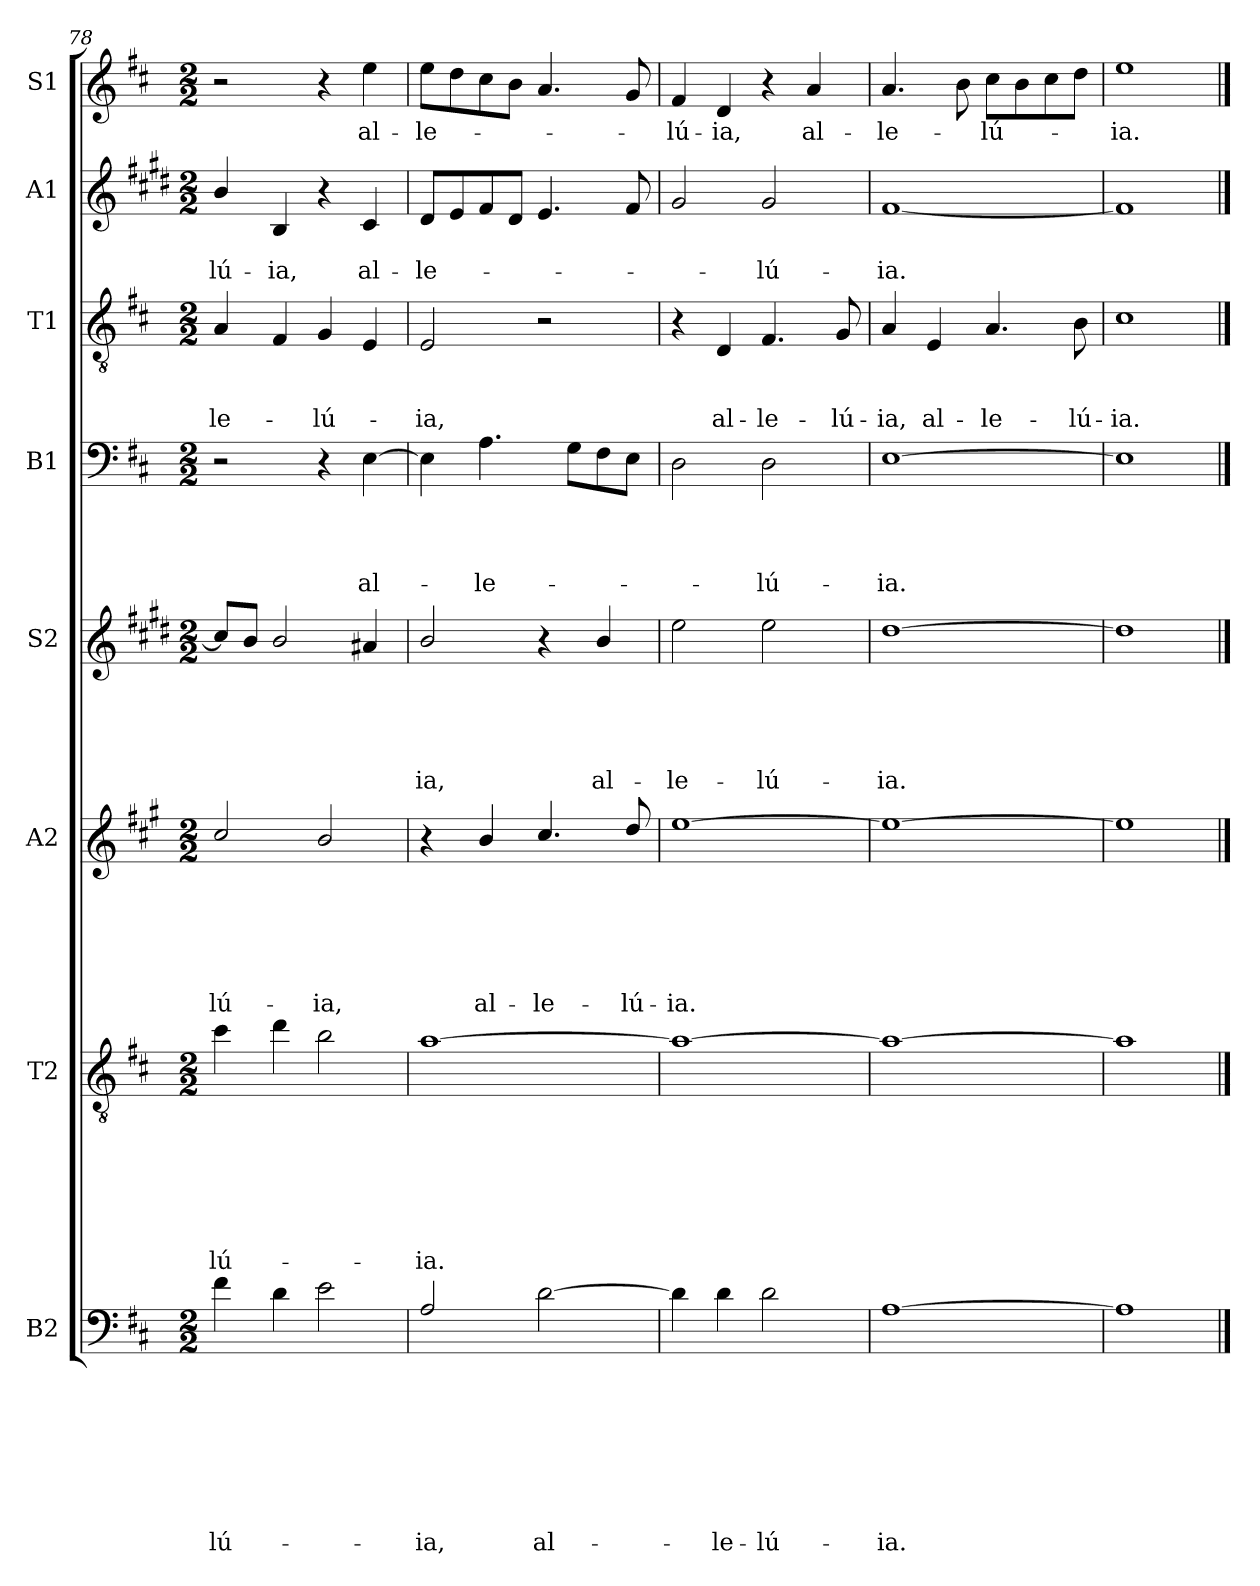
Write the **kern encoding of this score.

**kern	**text	**text	**text	**text	**text	**text	**text	**text	**kern	**text	**text	**text	**text	**text	**text	**text	**kern	**text	**text	**text	**text	**text	**text	**kern	**text	**text	**text	**text	**text	**kern	**text	**text	**text	**text	**kern	**text	**text	**text	**kern	**text	**text	**kern	**text
*part8	*part8	*part8	*part8	*part8	*part8	*part8	*part8	*part8	*part7	*part7	*part7	*part7	*part7	*part7	*part7	*part7	*part6	*part6	*part6	*part6	*part6	*part6	*part6	*part5	*part5	*part5	*part5	*part5	*part5	*part4	*part4	*part4	*part4	*part4	*part3	*part3	*part3	*part3	*part2	*part2	*part2	*part1	*part1
*staff8	*staff8	*staff8	*staff8	*staff8	*staff8	*staff8	*staff8	*staff8	*staff7	*staff7	*staff7	*staff7	*staff7	*staff7	*staff7	*staff7	*staff6	*staff6	*staff6	*staff6	*staff6	*staff6	*staff6	*staff5	*staff5	*staff5	*staff5	*staff5	*staff5	*staff4	*staff4	*staff4	*staff4	*staff4	*staff3	*staff3	*staff3	*staff3	*staff2	*staff2	*staff2	*staff1	*staff1
*I"B2	*	*	*	*	*	*	*	*	*I"T2	*	*	*	*	*	*	*	*I"A2	*	*	*	*	*	*	*I"S2	*	*	*	*	*	*I"B1	*	*	*	*	*I"T1	*	*	*	*I"A1	*	*	*I"S1	*
*clefF4	*	*	*	*	*	*	*	*	*clefGv2	*	*	*	*	*	*	*	*clefG2	*	*	*	*	*	*	*clefG2	*	*	*	*	*	*clefF4	*	*	*	*	*clefGv2	*	*	*	*clefG2	*	*	*clefG2	*
*ITrd7c12	*	*	*	*	*	*	*	*	*ITrd8c14	*	*	*	*	*	*	*	*ITrd4c7	*	*	*	*	*	*	*ITrd1c2	*	*	*	*	*	*	*	*	*	*	*	*	*	*	*ITrd1c2	*	*	*	*
*k[f#c#]	*	*	*	*	*	*	*	*	*k[f#c#]	*	*	*	*	*	*	*	*k[f#c#]	*	*	*	*	*	*	*k[f#c#]	*	*	*	*	*	*k[f#c#]	*	*	*	*	*k[f#c#]	*	*	*	*k[f#c#]	*	*	*k[f#c#]	*
*D:	*	*	*	*	*	*	*	*	*D:	*	*	*	*	*	*	*	*D:	*	*	*	*	*	*	*D:	*	*	*	*	*	*D:	*	*	*	*	*D:	*	*	*	*D:	*	*	*D:	*
*M2/2	*	*	*	*	*	*	*	*	*M2/2	*	*	*	*	*	*	*	*M2/2	*	*	*	*	*	*	*M2/2	*	*	*	*	*	*M2/2	*	*	*	*	*M2/2	*	*	*	*M2/2	*	*	*M2/2	*
=78	=78	=78	=78	=78	=78	=78	=78	=78	=78	=78	=78	=78	=78	=78	=78	=78	=78	=78	=78	=78	=78	=78	=78	=78	=78	=78	=78	=78	=78	=78	=78	=78	=78	=78	=78	=78	=78	=78	=78	=78	=78	=78	=78
!	!	!	!	!	!	!	!	!LO:LY:b	!	!	!	!	!	!	!	!LO:LY:b	!	!	!	!	!	!	!LO:LY:b	!	!	!	!	!	!	!	!	!	!	!	!	!	!	!LO:LY:b	!	!	!LO:LY:b	!	!
4F#\	.	.	.	.	.	.	.	-lú-	4c#\	.	.	.	.	.	.	-lú-	2f#/	.	.	.	.	.	-lú-	8b/L]	.	.	.	.	.	2r	.	.	.	.	4A/	.	.	-le-	4a/	.	-lú-	2r	.
.	.	.	.	.	.	.	.	.	.	.	.	.	.	.	.	.	.	.	.	.	.	.	.	8a/J	.	.	.	.	.	.	.	.	.	.	.	.	.	.	.	.	.	.	.
!	!	!	!	!	!	!	!	!	!	!	!	!	!	!	!	!	!	!	!	!	!	!	!	!	!	!	!	!	!	!	!	!	!	!	!	!	!	!	!	!	!LO:LY:b	!	!
4D\	.	.	.	.	.	.	.	.	4d\	.	.	.	.	.	.	.	.	.	.	.	.	.	.	2a/	.	.	.	.	.	.	.	.	.	.	4F#/	.	.	.	4A/	.	-ia,	.	.
!	!	!	!	!	!	!	!	!	!	!	!	!	!	!	!	!	!	!	!	!	!	!	!LO:LY:b	!	!	!	!	!	!	!	!	!	!	!	!	!	!	!LO:LY:b	!	!	!	!	!
2E\	.	.	.	.	.	.	.	.	2B\	.	.	.	.	.	.	.	2e/	.	.	.	.	.	-ia,	.	.	.	.	.	.	4r	.	.	.	.	4G/	.	.	-lú-	4r	.	.	4r	.
!	!	!	!	!	!	!	!	!	!	!	!	!	!	!	!	!	!	!	!	!	!	!	!	!	!	!	!	!	!	!	!	!	!	!LO:LY:b	!	!	!	!	!	!	!LO:LY:b	!	!LO:LY:b
.	.	.	.	.	.	.	.	.	.	.	.	.	.	.	.	.	.	.	.	.	.	.	.	4g#/	.	.	.	.	.	[4E\	.	.	.	al-	4E/	.	.	.	4B/	.	al-	4ee\	al-
=79	=79	=79	=79	=79	=79	=79	=79	=79	=79	=79	=79	=79	=79	=79	=79	=79	=79	=79	=79	=79	=79	=79	=79	=79	=79	=79	=79	=79	=79	=79	=79	=79	=79	=79	=79	=79	=79	=79	=79	=79	=79	=79	=79
!	!	!	!	!	!	!	!	!LO:LY:b	!	!	!	!	!	!	!	!LO:LY:b	!	!	!	!	!	!	!	!	!	!	!	!	!LO:LY:b	!	!	!	!	!	!	!	!	!LO:LY:b	!	!	!LO:LY:b	!	!LO:LY:b
2AA/	.	.	.	.	.	.	.	-ia,	[1A	.	.	.	.	.	.	-ia.	4r	.	.	.	.	.	.	2a/	.	.	.	.	-ia,	4E\]	.	.	.	.	2E/	.	.	-ia,	8c#/L	.	-le-	8ee\L	-le-
.	.	.	.	.	.	.	.	.	.	.	.	.	.	.	.	.	.	.	.	.	.	.	.	.	.	.	.	.	.	.	.	.	.	.	.	.	.	.	8d/	.	.	8dd\	.
!	!	!	!	!	!	!	!	!	!	!	!	!	!	!	!	!	!	!	!	!	!	!	!LO:LY:b	!	!	!	!	!	!	!	!	!	!	!LO:LY:b	!	!	!	!	!	!	!	!	!
.	.	.	.	.	.	.	.	.	.	.	.	.	.	.	.	.	4e/	.	.	.	.	.	al-	.	.	.	.	.	.	4.A\	.	.	.	-le-	.	.	.	.	8e/	.	.	8cc#\	.
.	.	.	.	.	.	.	.	.	.	.	.	.	.	.	.	.	.	.	.	.	.	.	.	.	.	.	.	.	.	.	.	.	.	.	.	.	.	.	8c#/J	.	.	8b\J	.
!	!	!	!	!	!	!	!	!LO:LY:b	!	!	!	!	!	!	!	!	!	!	!	!	!	!	!LO:LY:b	!	!	!	!	!	!	!	!	!	!	!	!	!	!	!	!	!	!	!	!
[2D\	.	.	.	.	.	.	.	al-	.	.	.	.	.	.	.	.	4.f#/	.	.	.	.	.	-le-	4r	.	.	.	.	.	.	.	.	.	.	2r	.	.	.	4.d/	.	.	4.a/	.
.	.	.	.	.	.	.	.	.	.	.	.	.	.	.	.	.	.	.	.	.	.	.	.	.	.	.	.	.	.	8G\L	.	.	.	.	.	.	.	.	.	.	.	.	.
!	!	!	!	!	!	!	!	!	!	!	!	!	!	!	!	!	!	!	!	!	!	!	!	!	!	!	!	!	!LO:LY:b	!	!	!	!	!	!	!	!	!	!	!	!	!	!
.	.	.	.	.	.	.	.	.	.	.	.	.	.	.	.	.	.	.	.	.	.	.	.	4a/	.	.	.	.	al-	8F#\	.	.	.	.	.	.	.	.	.	.	.	.	.
!	!	!	!	!	!	!	!	!	!	!	!	!	!	!	!	!	!	!	!	!	!	!	!LO:LY:b	!	!	!	!	!	!	!	!	!	!	!	!	!	!	!	!	!	!	!	!
.	.	.	.	.	.	.	.	.	.	.	.	.	.	.	.	.	8g/	.	.	.	.	.	-lú-	.	.	.	.	.	.	8E\J	.	.	.	.	.	.	.	.	8e/	.	.	8g/	.
=80	=80	=80	=80	=80	=80	=80	=80	=80	=80	=80	=80	=80	=80	=80	=80	=80	=80	=80	=80	=80	=80	=80	=80	=80	=80	=80	=80	=80	=80	=80	=80	=80	=80	=80	=80	=80	=80	=80	=80	=80	=80	=80	=80
!	!	!	!	!	!	!	!	!	!	!	!	!	!	!	!	!	!	!	!	!	!	!	!LO:LY:b	!	!	!	!	!	!LO:LY:b	!	!	!	!	!	!	!	!	!	!	!	!	!	!LO:LY:b
4D\]	.	.	.	.	.	.	.	.	1A_	.	.	.	.	.	.	.	[1a	.	.	.	.	.	-ia.	2dd\	.	.	.	.	-le-	2D\	.	.	.	.	4r	.	.	.	2f#/	.	.	4f#/	-lú-
!	!	!	!	!	!	!	!	!LO:LY:b	!	!	!	!	!	!	!	!	!	!	!	!	!	!	!	!	!	!	!	!	!	!	!	!	!	!	!	!	!	!LO:LY:b	!	!	!	!	!LO:LY:b
4D\	.	.	.	.	.	.	.	-le-	.	.	.	.	.	.	.	.	.	.	.	.	.	.	.	.	.	.	.	.	.	.	.	.	.	.	4D/	.	.	al-	.	.	.	4d/	-ia,
!	!	!	!	!	!	!	!	!LO:LY:b	!	!	!	!	!	!	!	!	!	!	!	!	!	!	!	!	!	!	!	!	!LO:LY:b	!	!	!	!	!LO:LY:b	!	!	!	!LO:LY:b	!	!	!LO:LY:b	!	!
2D\	.	.	.	.	.	.	.	-lú-	.	.	.	.	.	.	.	.	.	.	.	.	.	.	.	2dd\	.	.	.	.	-lú-	2D\	.	.	.	-lú-	4.F#/	.	.	-le-	2f#/	.	-lú-	4r	.
!	!	!	!	!	!	!	!	!	!	!	!	!	!	!	!	!	!	!	!	!	!	!	!	!	!	!	!	!	!	!	!	!	!	!	!	!	!	!	!	!	!	!	!LO:LY:b
.	.	.	.	.	.	.	.	.	.	.	.	.	.	.	.	.	.	.	.	.	.	.	.	.	.	.	.	.	.	.	.	.	.	.	.	.	.	.	.	.	.	4a/	al-
!	!	!	!	!	!	!	!	!	!	!	!	!	!	!	!	!	!	!	!	!	!	!	!	!	!	!	!	!	!	!	!	!	!	!	!	!	!	!LO:LY:b	!	!	!	!	!
.	.	.	.	.	.	.	.	.	.	.	.	.	.	.	.	.	.	.	.	.	.	.	.	.	.	.	.	.	.	.	.	.	.	.	8G/	.	.	-lú-	.	.	.	.	.
!!LO:PB:g=z
=81	=81	=81	=81	=81	=81	=81	=81	=81	=81	=81	=81	=81	=81	=81	=81	=81	=81	=81	=81	=81	=81	=81	=81	=81	=81	=81	=81	=81	=81	=81	=81	=81	=81	=81	=81	=81	=81	=81	=81	=81	=81	=81	=81
!	!	!	!	!	!	!	!	!LO:LY:b	!	!	!	!	!	!	!	!	!	!	!	!	!	!	!	!	!	!	!	!	!LO:LY:b	!	!	!	!	!LO:LY:b	!	!	!	!LO:LY:b	!	!	!LO:LY:b	!	!LO:LY:b
[1AA	.	.	.	.	.	.	.	-ia.	1A_	.	.	.	.	.	.	.	1a_	.	.	.	.	.	.	[1cc#	.	.	.	.	-ia.	[1E	.	.	.	-ia.	4A/	.	.	-ia,	[1e	.	-ia.	4.a/	-le-
!	!	!	!	!	!	!	!	!	!	!	!	!	!	!	!	!	!	!	!	!	!	!	!	!	!	!	!	!	!	!	!	!	!	!	!	!	!	!LO:LY:b	!	!	!	!	!
.	.	.	.	.	.	.	.	.	.	.	.	.	.	.	.	.	.	.	.	.	.	.	.	.	.	.	.	.	.	.	.	.	.	.	4E/	.	.	al-	.	.	.	.	.
.	.	.	.	.	.	.	.	.	.	.	.	.	.	.	.	.	.	.	.	.	.	.	.	.	.	.	.	.	.	.	.	.	.	.	.	.	.	.	.	.	.	8b\	.
!	!	!	!	!	!	!	!	!	!	!	!	!	!	!	!	!	!	!	!	!	!	!	!	!	!	!	!	!	!	!	!	!	!	!	!	!	!	!LO:LY:b	!	!	!	!	!LO:LY:b
.	.	.	.	.	.	.	.	.	.	.	.	.	.	.	.	.	.	.	.	.	.	.	.	.	.	.	.	.	.	.	.	.	.	.	4.A/	.	.	-le-	.	.	.	8cc#\L	-lú-
.	.	.	.	.	.	.	.	.	.	.	.	.	.	.	.	.	.	.	.	.	.	.	.	.	.	.	.	.	.	.	.	.	.	.	.	.	.	.	.	.	.	8b\	.
.	.	.	.	.	.	.	.	.	.	.	.	.	.	.	.	.	.	.	.	.	.	.	.	.	.	.	.	.	.	.	.	.	.	.	.	.	.	.	.	.	.	8cc#\	.
!	!	!	!	!	!	!	!	!	!	!	!	!	!	!	!	!	!	!	!	!	!	!	!	!	!	!	!	!	!	!	!	!	!	!	!	!	!	!LO:LY:b	!	!	!	!	!
.	.	.	.	.	.	.	.	.	.	.	.	.	.	.	.	.	.	.	.	.	.	.	.	.	.	.	.	.	.	.	.	.	.	.	8B\	.	.	-lú-	.	.	.	8dd\J	.
=82	=82	=82	=82	=82	=82	=82	=82	=82	=82	=82	=82	=82	=82	=82	=82	=82	=82	=82	=82	=82	=82	=82	=82	=82	=82	=82	=82	=82	=82	=82	=82	=82	=82	=82	=82	=82	=82	=82	=82	=82	=82	=82	=82
!	!	!	!	!	!	!	!	!	!	!	!	!	!	!	!	!	!	!	!	!	!	!	!	!	!	!	!	!	!	!	!	!	!	!	!	!	!	!LO:LY:b	!	!	!	!	!LO:LY:b
1AA]	.	.	.	.	.	.	.	.	1A]	.	.	.	.	.	.	.	1a]	.	.	.	.	.	.	1cc#]	.	.	.	.	.	1E]	.	.	.	.	1c#	.	.	-ia.	1e]	.	.	1ee	-ia.
==	==	==	==	==	==	==	==	==	==	==	==	==	==	==	==	==	==	==	==	==	==	==	==	==	==	==	==	==	==	==	==	==	==	==	==	==	==	==	==	==	==	==	==
*-	*-	*-	*-	*-	*-	*-	*-	*-	*-	*-	*-	*-	*-	*-	*-	*-	*-	*-	*-	*-	*-	*-	*-	*-	*-	*-	*-	*-	*-	*-	*-	*-	*-	*-	*-	*-	*-	*-	*-	*-	*-	*-	*-
